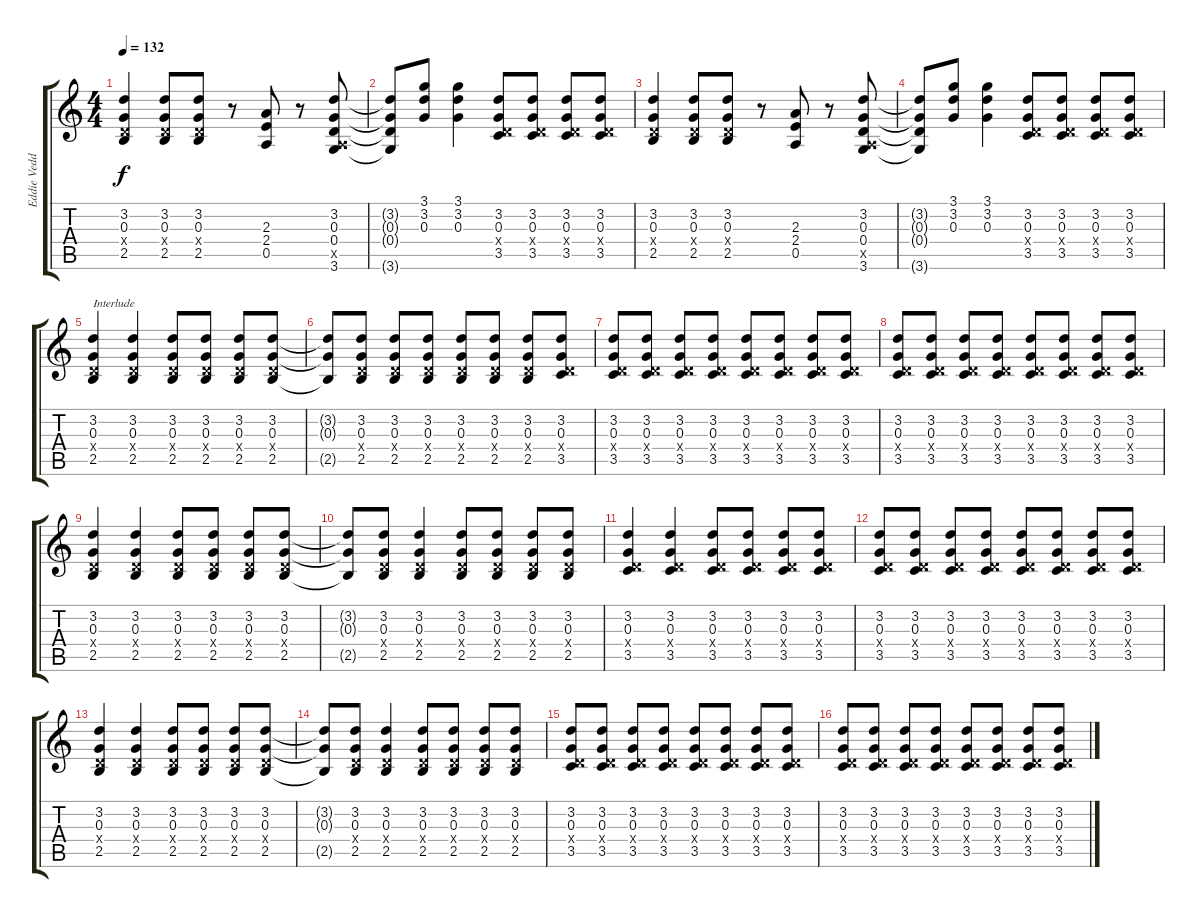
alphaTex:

\track ("Eddie Vedder" "Eddie Vedd") {instrument distortionguitar}
\staff {score tabs}
\tuning (E4 B3 G3 D3 A2 E2) {hide}
\ts (4 4)
\tempo 132
\clef g2
\ks c
(3.2 0.3 0.4{x} 2.5).4{dy f} (3.2 0.3 0.4{x} 2.5).8 (3.2 0.3 0.4{x} 2.5).8 r.8 (2.3 2.4 0.5).8 r.8 (3.2 0.3 0.4 0.5{x} 3.6).8 |
(3.2{t} 0.3{t} 0.4{t} 3.6{t}).8 (3.1 3.2 0.3).8 (3.1 3.2 0.3).4 (3.2 0.3 0.4{x} 3.5).8 (3.2 0.3 0.4{x} 3.5).8 (3.2 0.3 0.4{x} 3.5).8 (3.2 0.3 0.4{x} 3.5).8 |
(3.2 0.3 0.4{x} 2.5).4 (3.2 0.3 0.4{x} 2.5).8 (3.2 0.3 0.4{x} 2.5).8 r.8 (2.3 2.4 0.5).8 r.8 (3.2 0.3 0.4 0.5{x} 3.6).8 |
(3.2{t} 0.3{t} 0.4{t} 3.6{t}).8 (3.1 3.2 0.3).8 (3.1 3.2 0.3).4 (3.2 0.3 0.4{x} 3.5).8 (3.2 0.3 0.4{x} 3.5).8 (3.2 0.3 0.4{x} 3.5).8 (3.2 0.3 0.4{x} 3.5).8 |
(3.2 0.3 0.4{x} 2.5).4{txt "Interlude"} (3.2 0.3 0.4{x} 2.5).4 (3.2 0.3 0.4{x} 2.5).8 (3.2 0.3 0.4{x} 2.5).8 (3.2 0.3 0.4{x} 2.5).8 (3.2 0.3 0.4{x} 2.5).8 |
(3.2{t} 0.3{t} 2.5{t}).8 (3.2 0.3 0.4{x} 2.5).8 (3.2 0.3 0.4{x} 2.5).8 (3.2 0.3 0.4{x} 2.5).8 (3.2 0.3 0.4{x} 2.5).8 (3.2 0.3 0.4{x} 2.5).8 (3.2 0.3 0.4{x} 2.5).8 (3.2 0.3 0.4{x} 3.5).8 |
(3.2 0.3 0.4{x} 3.5).8 (3.2 0.3 0.4{x} 3.5).8 (3.2 0.3 0.4{x} 3.5).8 (3.2 0.3 0.4{x} 3.5).8 (3.2 0.3 0.4{x} 3.5).8 (3.2 0.3 0.4{x} 3.5).8 (3.2 0.3 0.4{x} 3.5).8 (3.2 0.3 0.4{x} 3.5).8 |
(3.2 0.3 0.4{x} 3.5).8 (3.2 0.3 0.4{x} 3.5).8 (3.2 0.3 0.4{x} 3.5).8 (3.2 0.3 0.4{x} 3.5).8 (3.2 0.3 0.4{x} 3.5).8 (3.2 0.3 0.4{x} 3.5).8 (3.2 0.3 0.4{x} 3.5).8 (3.2 0.3 0.4{x} 3.5).8 |
(3.2 0.3 0.4{x} 2.5).4 (3.2 0.3 0.4{x} 2.5).4 (3.2 0.3 0.4{x} 2.5).8 (3.2 0.3 0.4{x} 2.5).8 (3.2 0.3 0.4{x} 2.5).8 (3.2 0.3 0.4{x} 2.5).8 |
(3.2{t} 0.3{t} 2.5{t}).8 (3.2 0.3 0.4{x} 2.5).8 (3.2 0.3 0.4{x} 2.5).4 (3.2 0.3 0.4{x} 2.5).8 (3.2 0.3 0.4{x} 2.5).8 (3.2 0.3 0.4{x} 2.5).8 (3.2 0.3 0.4{x} 2.5).8 |
(3.2 0.3 0.4{x} 3.5).4 (3.2 0.3 0.4{x} 3.5).4 (3.2 0.3 0.4{x} 3.5).8 (3.2 0.3 0.4{x} 3.5).8 (3.2 0.3 0.4{x} 3.5).8 (3.2 0.3 0.4{x} 3.5).8 |
(3.2 0.3 0.4{x} 3.5).8 (3.2 0.3 0.4{x} 3.5).8 (3.2 0.3 0.4{x} 3.5).8 (3.2 0.3 0.4{x} 3.5).8 (3.2 0.3 0.4{x} 3.5).8 (3.2 0.3 0.4{x} 3.5).8 (3.2 0.3 0.4{x} 3.5).8 (3.2 0.3 0.4{x} 3.5).8 |
(3.2 0.3 0.4{x} 2.5).4 (3.2 0.3 0.4{x} 2.5).4 (3.2 0.3 0.4{x} 2.5).8 (3.2 0.3 0.4{x} 2.5).8 (3.2 0.3 0.4{x} 2.5).8 (3.2 0.3 0.4{x} 2.5).8 |
(3.2{t} 0.3{t} 2.5{t}).8 (3.2 0.3 0.4{x} 2.5).8 (3.2 0.3 0.4{x} 2.5).4 (3.2 0.3 0.4{x} 2.5).8 (3.2 0.3 0.4{x} 2.5).8 (3.2 0.3 0.4{x} 2.5).8 (3.2 0.3 0.4{x} 2.5).8 |
(3.2 0.3 0.4{x} 3.5).8 (3.2 0.3 0.4{x} 3.5).8 (3.2 0.3 0.4{x} 3.5).8 (3.2 0.3 0.4{x} 3.5).8 (3.2 0.3 0.4{x} 3.5).8 (3.2 0.3 0.4{x} 3.5).8 (3.2 0.3 0.4{x} 3.5).8 (3.2 0.3 0.4{x} 3.5).8 |
(3.2 0.3 0.4{x} 3.5).8 (3.2 0.3 0.4{x} 3.5).8 (3.2 0.3 0.4{x} 3.5).8 (3.2 0.3 0.4{x} 3.5).8 (3.2 0.3 0.4{x} 3.5).8 (3.2 0.3 0.4{x} 3.5).8 (3.2 0.3 0.4{x} 3.5).8 (3.2 0.3 0.4{x} 3.5).8
